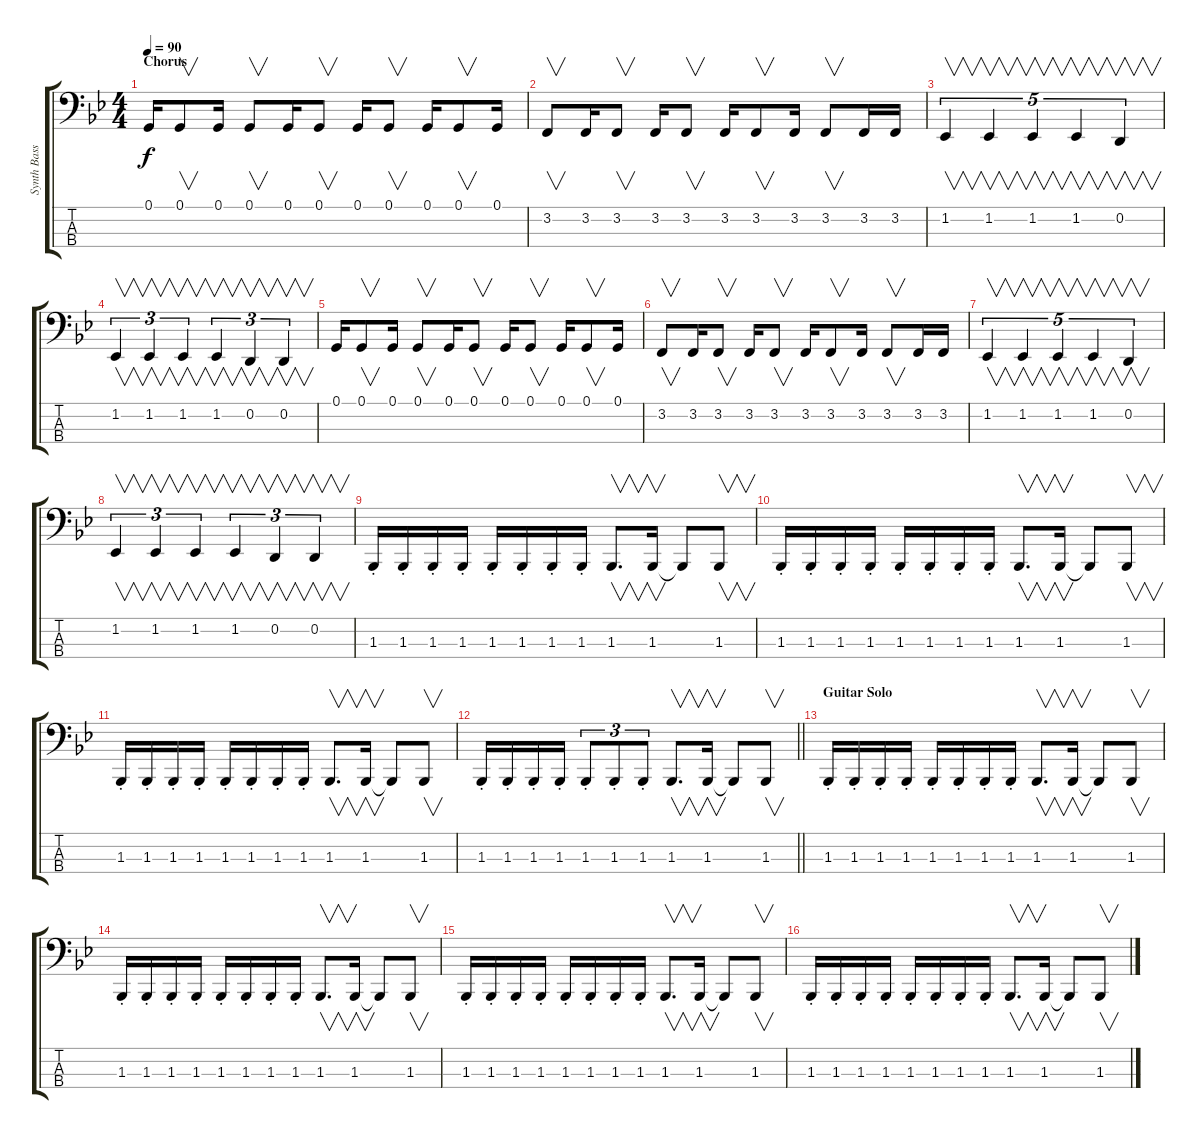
\track ("Synth Bass" "Synth Bass") {instrument lead2sawtooth}
\staff {score tabs}
\tuning (G2 D2 A1 E1) {hide}
\ts (4 4)
\section ("" "Chorus")
\tempo 90
\clef f4
\ks bb
0.1.16{dy f} 0.1.8{v} 0.1.16 0.1.8{v} 0.1.16 0.1.8{v} 0.1.16 0.1.8{v} 0.1.16 0.1.8{v} 0.1.16 |
3.2.8{v} 3.2.16 3.2.8{v} 3.2.16 3.2.8{v} 3.2.16 3.2.8{v} 3.2.16 3.2.8{v} 3.2.16 3.2.16 |
1.2.4{v tu (5 4)} 1.2.4{v tu (5 4)} 1.2.4{v tu (5 4)} 1.2.4{v tu (5 4)} 0.2.4{v tu (5 4)} |
1.2.4{v tu (3 2)} 1.2.4{v tu (3 2)} 1.2.4{v tu (3 2)} 1.2.4{v tu (3 2)} 0.2.4{v tu (3 2)} 0.2.4{v tu (3 2)} |
0.1.16 0.1.8{v} 0.1.16 0.1.8{v} 0.1.16 0.1.8{v} 0.1.16 0.1.8{v} 0.1.16 0.1.8{v} 0.1.16 |
3.2.8{v} 3.2.16 3.2.8{v} 3.2.16 3.2.8{v} 3.2.16 3.2.8{v} 3.2.16 3.2.8{v} 3.2.16 3.2.16 |
1.2.4{v tu (5 4)} 1.2.4{v tu (5 4)} 1.2.4{v tu (5 4)} 1.2.4{v tu (5 4)} 0.2.4{v tu (5 4)} |
1.2.4{v tu (3 2)} 1.2.4{v tu (3 2)} 1.2.4{v tu (3 2)} 1.2.4{v tu (3 2)} 0.2.4{v tu (3 2)} 0.2.4{v tu (3 2)} |
1.3{st}.16 1.3{st}.16 1.3{st}.16 1.3{st}.16 1.3{st}.16 1.3{st}.16 1.3{st}.16 1.3{st}.16 1.3.8{v d} 1.3.16{v} 1.3{t}.8 1.3.8{v} |
1.3{st}.16 1.3{st}.16 1.3{st}.16 1.3{st}.16 1.3{st}.16 1.3{st}.16 1.3{st}.16 1.3{st}.16 1.3.8{v d} 1.3.16{v} 1.3{t}.8 1.3.8{v} |
1.3{st}.16 1.3{st}.16 1.3{st}.16 1.3{st}.16 1.3{st}.16 1.3{st}.16 1.3{st}.16 1.3{st}.16 1.3.8{v d} 1.3.16{v} 1.3{t}.8 1.3.8{v} |
\barLineRight lightlight
1.3{st}.16 1.3{st}.16 1.3{st}.16 1.3{st}.16 1.3{st}.8{tu (3 2)} 1.3{st}.8{tu (3 2)} 1.3{st}.8{tu (3 2)} 1.3.8{v d} 1.3.16{v} 1.3{t}.8 1.3.8{v} |
\section ("" "Guitar Solo")
1.3{st}.16 1.3{st}.16 1.3{st}.16 1.3{st}.16 1.3{st}.16 1.3{st}.16 1.3{st}.16 1.3{st}.16 1.3.8{v d} 1.3.16{v} 1.3{t}.8 1.3.8{v} |
1.3{st}.16 1.3{st}.16 1.3{st}.16 1.3{st}.16 1.3{st}.16 1.3{st}.16 1.3{st}.16 1.3{st}.16 1.3.8{v d} 1.3.16{v} 1.3{t}.8 1.3.8{v} |
1.3{st}.16 1.3{st}.16 1.3{st}.16 1.3{st}.16 1.3{st}.16 1.3{st}.16 1.3{st}.16 1.3{st}.16 1.3.8{v d} 1.3.16{v} 1.3{t}.8 1.3.8{v} |
1.3{st}.16 1.3{st}.16 1.3{st}.16 1.3{st}.16 1.3{st}.16 1.3{st}.16 1.3{st}.16 1.3{st}.16 1.3.8{v d} 1.3.16{v} 1.3{t}.8 1.3.8{v}
